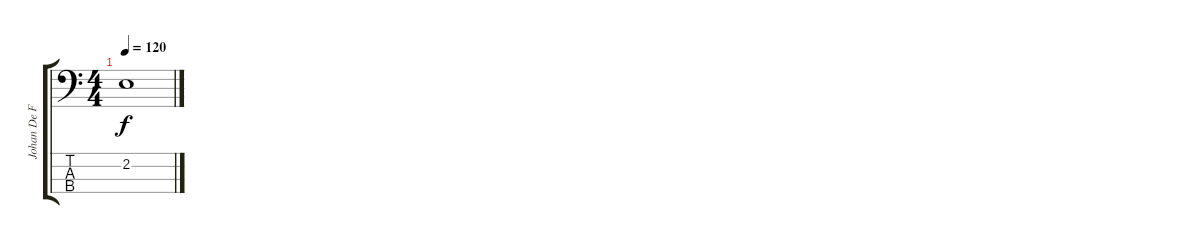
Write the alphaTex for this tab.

\track ("Johan De Farfalla" "Johan De F") {instrument electricbassfinger}
\staff {score tabs}
\tuning (G2 D2 A1 E1) {hide}
\ts (4 4)
\tempo 120
\clef f4
\ks c
2.2{t}.1{dy f}
